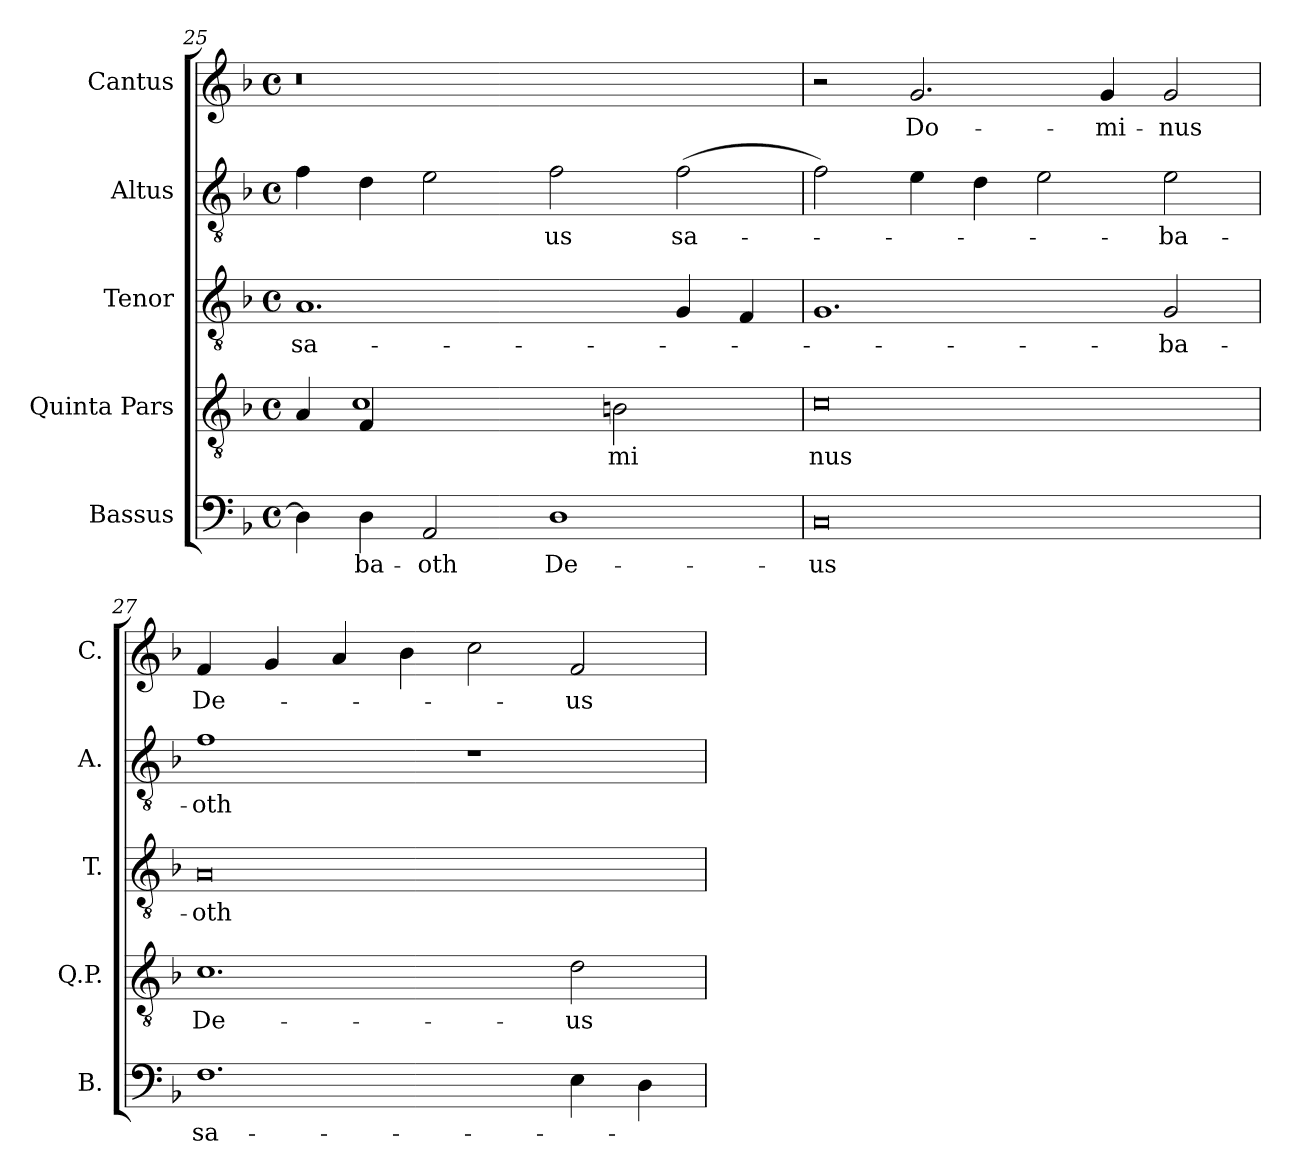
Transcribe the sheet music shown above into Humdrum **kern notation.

**kern	**text	**kern	**text	**kern	**text	**kern	**text	**kern	**text
*part5	*part5	*part4	*part4	*part3	*part3	*part2	*part2	*part1	*part1
*staff5	*staff5	*staff4	*staff4	*staff3	*staff3	*staff2	*staff2	*staff1	*staff1
*I"Bassus	*	*I"Quinta Pars	*	*I"Tenor	*	*I"Altus	*	*I"Cantus	*
*I'B.	*	*I'Q.P.	*	*I'T.	*	*I'A.	*	*I'C.	*
*clefF4	*	*clefGv2	*	*clefGv2	*	*clefGv2	*	*clefG2	*
*k[b-]	*	*k[b-]	*	*k[b-]	*	*k[b-]	*	*k[b-]	*
*F:	*	*F:	*	*F:	*	*F:	*	*F:	*
*M4/4	*	*M4/4	*	*M4/4	*	*M4/4	*	*M4/4	*
*met(c)	*	*met(c)	*	*met(c)	*	*met(c)	*	*met(c)	*
=25	=25	=25	=25	=25	=25	=25	=25	=25	=25
*	*	*^	*	*	*	*	*	*	*
!	!	!	!	!	!	!LO:LY:b	!	!	!	!
4D\]	.	4A/	4ryy	.	1.A	sa-	4f\	.	0r	.
!	!LO:LY:b:cj	!	!	!	!	!	!	!	!	!
4D\	-ba-	4F/	1c	.	.	.	4d\	.	.	.
!	!LO:LY:b:cj	!	!	!	!	!	!	!	!	!
2AA/	-oth	4ryy	.	.	.	.	2e\	.	.	.
.	.	1ryy	.	.	.	.	.	.	.	.
!	!LO:LY:b:cj	!	!	!	!	!	!	!LO:LY:b:cj	!	!
1D	De-	.	.	.	.	.	2f\	-us	.	.
!	!	!	!	!LO:LY:b:cj	!	!	!	!	!	!
.	.	.	2Bn\	-mi-	.	.	.	.	.	.
!	!	!	!	!	!	!	!	!LO:LY:b:cj	!	!
.	.	.	.	.	4G/	.	(>2f\	sa-	.	.
.	.	4ryy	4ryy	.	4F/	.	.	.	.	.
=26	=26	=26	=26	=26	=26	=26	=26	=26	=26	=26
!	!LO:LY:b:cj	!	!	!LO:LY:b:cj	!	!	!	!	!	!
*	*	*v	*v	*	*	*	*	*	*	*
0C	-us	0c	-nus	1.G	.	2f\)	.	2r	.
!	!	!	!	!	!	!	!	!	!LO:LY:b:cj
.	.	.	.	.	.	4e\	.	2.g/	Do-
.	.	.	.	.	.	4d\	.	.	.
.	.	.	.	.	.	2e\	.	.	.
!	!	!	!	!	!	!	!	!	!LO:LY:b:cj
.	.	.	.	.	.	.	.	4g/	-mi-
!	!	!	!	!	!LO:LY:b:cj	!	!LO:LY:b:cj	!	!LO:LY:b:cj
.	.	.	.	2G/	-ba-	2e\	-ba-	2g/	-nus
=27	=27	=27	=27	=27	=27	=27	=27	=27	=27
!	!LO:LY:b:cj	!	!LO:LY:b:cj	!	!LO:LY:b:cj	!	!LO:LY:b:cj	!	!LO:LY:b:cj
1.F	sa-	1.c	De-	0A	-oth	1f	-oth	4f/	De-
.	.	.	.	.	.	.	.	4g/	.
.	.	.	.	.	.	.	.	4a/	.
.	.	.	.	.	.	.	.	4b-\	.
.	.	.	.	.	.	1r	.	2cc\	.
!	!	!	!LO:LY:b:cj	!	!	!	!	!	!LO:LY:b:cj
4E\	.	2d\	-us	.	.	.	.	2f/	-us
4D\	.	.	.	.	.	.	.	.	.
=	=	=	=	=	=	=	=	=	=
*-	*-	*-	*-	*-	*-	*-	*-	*-	*-
